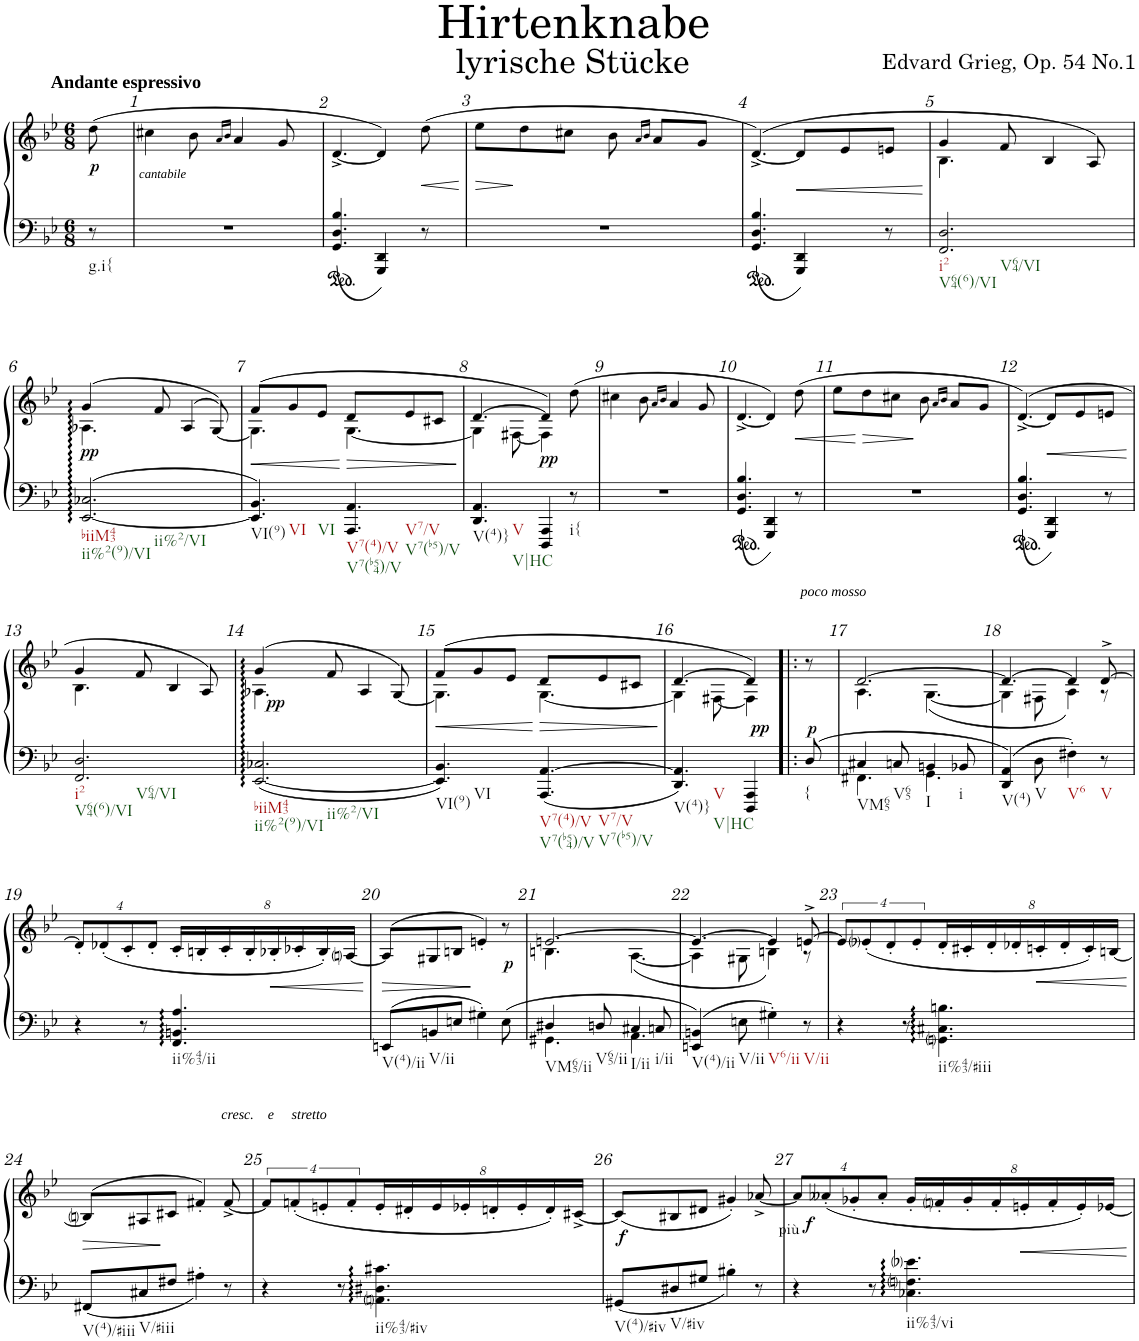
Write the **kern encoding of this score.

**kern	**kern	**dynam
*part1	*part1	*part1
*staff2	*staff1	*staff1/2
*I"Midi_1	*	*
*clefF4	*clefG2	*
*k[b-e-]	*k[b-e-]	*
*B-:	*B-:	*
*M6/8	*M6/8	*
=	=	=
*	*^	*
!	!LO:TX:a:B:t=Andante espressivo	!	!
!LO:TX:b:t=g.i{	!	!	!
!	!	!	!LO:DY:b
8r	(>8dd\	8ryy	p
=1	=1	=1	=1
!	!LO:TX:b:i:t=cantabile	!	!
2.r	4cc#X\	2ryy	.
.	8b-\	.	.
.	16qa/LL	.	.
.	16qb-/JJ	.	.
.	4a/	.	.
.	.	4ryy	.
.	8g/	.	.
=2	=2	=2	=2
4.GG/ 4.D/ 4.B-/	[4.d^/	2ryy	.
4GGG/ 4DD/	4d/])	.	.
.	.	4ryy	.
!	!	!	!LO:HP:b
8r	(>8dd\	.	<
*	*v	*v	*
.	.	[
=3	=3	=3
!	!	!LO:HP:b
*	*^	*
2.r	8ee-\L	2ryy	>
.	8dd\	.	]
.	8cc#X\J	.	.
.	8b-\	.	.
.	16qa/LL	.	.
.	16qb-/JJ	.	.
.	8a/L	4ryy	.
.	8g/J	.	.
=4	=4	=4	=4
4.GG/ 4.D/ 4.B-/	(>[4.d^/)	2ryy	.
!	!	!	!LO:HP:b
4GGG/ 4DD/	8d/L]	.	<
.	8e-/	4ryy	.
8r	8en/J	.	.
*	*v	*v	*
.	.	[
=5	=5	=5
*	*^	*
!LO:TX:b:t=i2	!	!	!
!LO:TX:b:t=V64(6)/VI	!	!	!
!LO:TX:b:t=V64/VI	!	!	!
2.FF/ 2.D/	4g/	4.B-\	.
.	8f/	.	.
.	4B-/	8ryy	.
.	.	4ryy	.
.	8A/)	.	.
!!LO:LB:g=z	!!
=6	=6	=6	=6
!LO:TX:b:t=biiM43	!	!	!
!LO:TX:b:t=ii%2(9)/VI	!	!	!
!LO:TX:b:t=ii%2/VI	!	!	!
!	!	!	!LO:DY:b
[2.EE-/ 2.C-X/	(>4g/	4.A-X\	pp
.	8f/	.	.
.	(>4A-/	8ryy	.
.	.	4ryy	.
.	[8G/))	.	.
=7	=7	=7	=7
!LO:TX:b:t=VI(9)	!	!	!
!LO:TX:b:t=VI	!	!	!
!LO:TX:b:t=VI	!	!	!
!	!	!	!LO:HP:b
4.EE-/] 4.BB-/	(8f/L	4.G\]	<
.	8g/	.	.
.	8e-/J	.	.
!LO:TX:b:t=V7(4)/V	!	!	!
!LO:TX:b:t=V7(b54)/V	!	!	!
!LO:TX:b:t=V7/V	!	!	!
!LO:TX:b:t=V7(b5)/V	!	!	!
!	!	!	!LO:HP:n=1:b
4.AAA/ 4.AA/	8d/L	[4.G\	[ >
.	8e-/	.	.
.	8c#X/J	.	.
*	*v	*v	*
.	.	]
=8	=8	=8
*	*^	*
!LO:TX:b:t=V(4)}	!	!	!
!LO:TX:b:t=V	!	!	!
!LO:TX:b:t=V|HC	!	!	!
4.DD/ 4.AA/	[4.d/	4G\]	.
.	.	[8F#X\	.
!	!	!	!LO:DY:b
4DDD/ 4AAA/	4d/])	4F#\]	pp
!LO:TX:b:t=i{	!	!	!
8r	(8dd\	8ryy	.
=9	=9	=9	=9
2.r	4cc#X\	2ryy	.
.	8b-\	.	.
.	16qa/LL	.	.
.	16qb-/JJ	.	.
.	4a/	.	.
.	.	4ryy	.
.	8g/	.	.
=10	=10	=10	=10
4.GG/ 4.D/ 4.B-/	[4.d^/	2ryy	.
4GGG/ 4DD/	4d/])	.	.
.	.	4ryy	.
!	!	!	!LO:HP:b
8r	(>8dd\	.	<
=11	=11	=11	=11
2.r	8ee-\L	2ryy	.
!	!	!	!LO:HP:n=1:b
.	8dd\	.	[ >
.	8cc#X\J	.	.
.	8b-\	.	]
.	16qa/LL	.	.
.	16qb-/JJ	.	.
.	8a/L	4ryy	.
.	8g/J	.	.
=12	=12	=12	=12
4.GG/ 4.D/ 4.B-/	([4.d^/)	2ryy	.
!	!	!	!LO:HP:b
4GGG/ 4DD/	8d/L]	.	<
.	8e-/	4ryy	.
8r	8en/J	.	.
*	*v	*v	*
.	.	[
!!LO:LB:g=z
=13	=13	=13
*^	*^	*
!LO:TX:b:t=i2	!	!	!	!
!LO:TX:b:t=V64(6)/VI	!	!	!	!
!LO:TX:b:t=V64/VI	!	!	!	!
2.FF/ 2.D/	2ryy	4g/	4.B-\	.
.	.	8f/	.	.
.	.	4B-/	8ryy	.
.	4ryy	.	4ryy	.
.	.	8A/)	.	.
=14	=14	=14	=14	=14
!LO:TX:b:t=biiM43	!	!	!	!
!LO:TX:b:t=ii%2(9)/VI	!	!	!	!
!LO:TX:b:t=ii%2/VI	!	!	!	!
!	!	!	!	!LO:DY:b
[<2.EE-/ 2.C-X/	2ryy	(>4g/	4.A-X\	pp
.	.	8f/	.	.
.	.	4A-/	8ryy	.
.	4ryy	.	4ryy	.
.	.	[8G/)	.	.
=15	=15	=15	=15	=15
!LO:TX:b:t=VI(9)	!	!	!	!
!LO:TX:b:t=VI	!	!	!	!
!	!	!	!	!LO:HP:b
4.EE-/] 4.BB-/	2ryy	(8f/L	4.G\]	<
.	.	8g/	.	.
.	.	8e-/J	.	.
!LO:TX:b:t=V7(4)/V	!	!	!	!
!LO:TX:b:t=V7(b54)/V	!	!	!	!
!LO:TX:b:t=V7/V	!	!	!	!
!LO:TX:b:t=V7(b5)/V	!	!	!	!
!	!	!	!	!LO:HP:n=1:b
4.AAA/ [4.AA/	.	8d/L	[4.G\	[ >
.	4ryy	8e-/	.	.
.	.	8c#X/J	.	.
*v	*v	*	*	*
*	*v	*v	*
.	.	]
=16	=16	=16
*^	*^	*
!LO:TX:b:t=V(4)}	!	!	!	!
!LO:TX:b:t=V	!	!	!	!
!LO:TX:b:t=V|HC	!	!	!	!
4.DD/ 4.AA/]	2ryy	[4.d/	4G\]	.
.	.	.	[8F#X\	.
4DDD/ 4AAA/	.	4d/])	4F#\]	.
!	!	!	!	!LO:DY:a=2
.	8ryy	.	.	pp
=16X1!|:	=16X1!|:	=16X1!|:	=16X1!|:	=16X1!|:
!	!	!LO:TX:a:i:t=poco mosso	!	!
!LO:TX:b:t={	!	!	!	!
!	!	!	!	!LO:DY:a=2
8D/	8ryy	8r	8ryy	p
=17	=17	=17	=17	=17
!LO:TX:b:t=VM65	!	!	!	!
4C#X/	4.FF#X\	[2.d/	4.A\	.
!LO:TX:b:t=V65	!	!	!	!
8Cn/	.	.	.	.
!LO:TX:b:t=I	!	!	!	!
4BBn/	4.GG\	.	([4.G\	.
!LO:TX:b:t=i	!	!	!	!
8BB-X/	.	.	.	.
=18	=18	=18	=18	=18
!LO:TX:b:t=V(4)	!	!	!	!
4DD/ 4AA/	2ryy	4.d/_	4G\]	.
!LO:TX:b:t=V	!	!	!	!
8D\	.	.	8F#X\	.
!LO:TX:b:t=V6	!	!	!	!
4F#X'\	.	4d/]	4A\)	.
.	4ryy	.	.	.
!LO:TX:b:t=V	!	!	!	!
8r	.	[8d^/	8r	.
!!LO:LB:g=z	!!
=19	=19	=19	=19	=19
*	*	*Xbrackettup	*	*
4r	2ryy	32%3d'/L]	4ryy	.
.	.	(<32%3d-X'/	.	.
.	.	32%3c'/	.	.
8r	.	.	2ryy	.
.	.	32%3d-'/J	.	.
!LO:TX:b:t=ii%43/ii	!	!	!	!
4.FF/ 4.BBn/ 4.A/	.	64%3c'/LL	.	.
.	.	64%3Bn'/	.	.
.	.	64%3c'/	.	.
.	4ryy	.	.	.
.	.	64%3B'/	.	.
!	!	!	!	!LO:HP:b
.	.	64%3B-X'/	.	<
.	.	64%3c-X'/	.	.
.	.	64%3B-'/)	.	.
.	.	[64%3Ani/JJ	.	.
*v	*v	*	*	*
*	*v	*v	*
.	.	[
=20	=20	=20
*^	*	*
!LO:TX:b:t=V(4)/ii	!	!	!
!	!	!	!LO:HP:b
*	*	*^	*
8EEn/L	2ryy	(>8A/L]	2ryy	>
!LO:TX:b:t=V/ii	!	!	!	!
8BBn/	.	8G#X/	.	.
8En/J	.	8Bn/J	.	.
4G#X'\	.	4en'/)	.	]
.	4ryy	.	4ryy	.
!	!	!	!	!LO:DY:b
8E\	.	8r	.	p
=21	=21	=21	=21	=21
!LO:TX:b:t=VM65/ii	!	!	!	!
4D#X/	4.GG#X\	[2.en/	4.Bn\	.
!LO:TX:b:t=V65/ii	!	!	!	!
8Dn/	.	.	.	.
!LO:TX:b:t=I/ii	!	!	!	!
4C#X/	4.AA\	.	(<[4.A\	.
!LO:TX:b:t=i/ii	!	!	!	!
8Cn/	.	.	.	.
=22	=22	=22	=22	=22
!LO:TX:b:t=V(4)/ii	!	!	!	!
4EEn/ 4BBn/	2ryy	4.e/_	4A\]	.
!LO:TX:b:t=V/ii	!	!	!	!
8En\	.	.	8G#X\	.
!LO:TX:b:t=V6/ii	!	!	!	!
4G#X'\	.	4e/]	4Bn\)	.
.	4ryy	.	.	.
!LO:TX:b:t=V/ii	!	!	!	!
8r	.	[8en^/	8r	.
=23	=23	=23	=23	=23
*	*	*brackettup	*	*
4r	2ryy	32%3e/L]	2.ryy	.
.	.	(<32%3e-i'/	.	.
.	.	32%3d'/	.	.
8r	.	.	.	.
.	.	32%3e-'/	.	.
*	*	*Xbrackettup	*	*
!LO:TX:b:t=ii%43/#iii	!	!	!	!
4.GGni\ 4.C#X\ 4.Bn\	.	64%3d'/L	.	.
.	.	64%3c#X'/	.	.
.	.	64%3d'/	.	.
.	4ryy	.	.	.
.	.	64%3d-X'/	.	.
!	!	!	!	!LO:HP:b
.	.	64%3cn'/	.	<
.	.	64%3d-'/	.	.
.	.	64%3c'/)	.	.
.	.	[64%3Bn/JJ	.	.
*v	*v	*	*	*
*	*v	*v	*
.	.	[
!!LO:LB:g=z
=24	=24	=24
!LO:TX:b:t=V(4)/#iii	!	!
!	!	!LO:HP:b
8FF#X/L	(>8Bni/L]	>
!LO:TX:b:t=V/#iii	!	!
8C#X/	8A#X/	.
8F#X/J	8c#X/J	]
4A#X'\	4f#X'/)	.
!	!LO:TX:a:i:t=cresc.    e     stretto	!
8r	[8f#^/	.
=25	=25	=25
*	*brackettup	*
4r	32%3f#/L]	.
.	(<32%3fn'/	.
.	32%3en'/	.
8r	.	.
.	32%3f'/	.
*	*Xbrackettup	*
!LO:TX:b:t=ii%43/#iv	!	!
4.AAni\ 4.D#X\ 4.c#X\	64%3e'/L	.
.	64%3d#X'/	.
.	64%3e/	.
.	64%3e-X'/	.
.	64%3dn'/	.
.	64%3e-'/	.
.	64%3d'/)	.
.	[64%3c#X^/JJ	.
=26	=26	=26
!LO:TX:b:t=V(4)/#iv	!	!
!	!	!LO:DY:b
8GG#X/L	(<8c#/L]	f
!LO:TX:b:t=V/#iv	!	!
8D#X/	8B#X/	.
8G#X/J	8d#X/J	.
4B#X'\	4g#X'/)	.
8r	[8a-X^/	.
=27	=27	=27
!	!LO:TX:b:t=più	!
!	!	!LO:DY:b
4r	32%3a-/L]	f
.	(<32%3a--X'/	.
.	32%3g-X'/	.
8r	.	.
.	32%3a--'/J	.
!LO:TX:b:t=ii%43/vi	!	!
4.C-X\ 4.Fni\ 4.e-i\	64%3g-'/LL	.
.	64%3fni'/	.
.	64%3g-'/	.
.	64%3f'/	.
!	!	!LO:HP:b
.	64%3en'/	<
.	64%3f'/	.
.	64%3e'/)	.
.	[64%3e-X/JJ	.
.	.	[
=	=	=
*-	*-	*-
